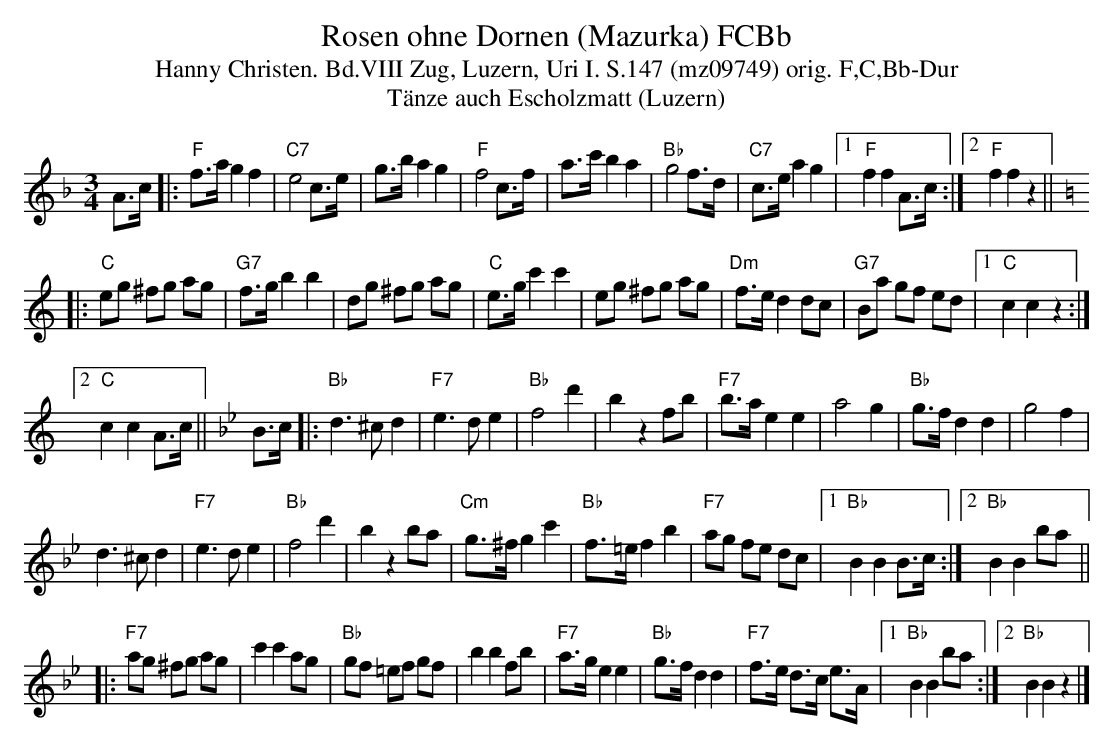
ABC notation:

X:1
T:Rosen ohne Dornen (Mazurka) FCBb
T:Hanny Christen. Bd.VIII Zug, Luzern, Uri I. S.147 (mz09749) orig. F,C,Bb-Dur
T: T\"anze auch Escholzmatt (Luzern)
M:3/4
L:1/8
K:F
A>c |: "F"f>a g2f2 | "C7"e4 c>e | g>b a2g2 | "F"f4 c>f | a>c' b2a2 | "Bb"g4 f>d | "C7"c>e a2g2 |1 "F"f2f2 A>c :|2 "F"f2f2z2 || [K:C]
|: "C"eg ^fg ag | "G7"f>g b2b2 | dg ^fg ag | "C"e>g c'2c'2 | eg ^fg ag | "Dm"f>e d2 dc | "G7"Ba gf ed |1 "C"c2c2z2 :|2
"C"c2c2 A>c || [K:Bb] B>c |: "Bb"d3^c d2 | "F7"e3de2 | "Bb"f4d'2 | b2z2fb | "F7"b>a e2e2 | a4g2 | "Bb"g>f d2d2 | g4f2 |
d3^cd2 | "F7"e3de2 | "Bb"f4d'2 | b2z2ba | "Cm"g>^fg2c'2 | "Bb"f>=ef2b2 | "F7"ag fe dc |1 "Bb"B2B2 B>c :|2 "Bb"B2B2 ba ||
|: "F7"ag ^fg ag | c'2c'2 ag | "Bb"gf =ef gf | b2b2 fb | "F7"a>g e2e2 | "Bb"g>f d2d2 | "F7"f>e d>c e>A |1 "Bb"B2B2 ba :|2 "Bb"B2B2 z2 |]
